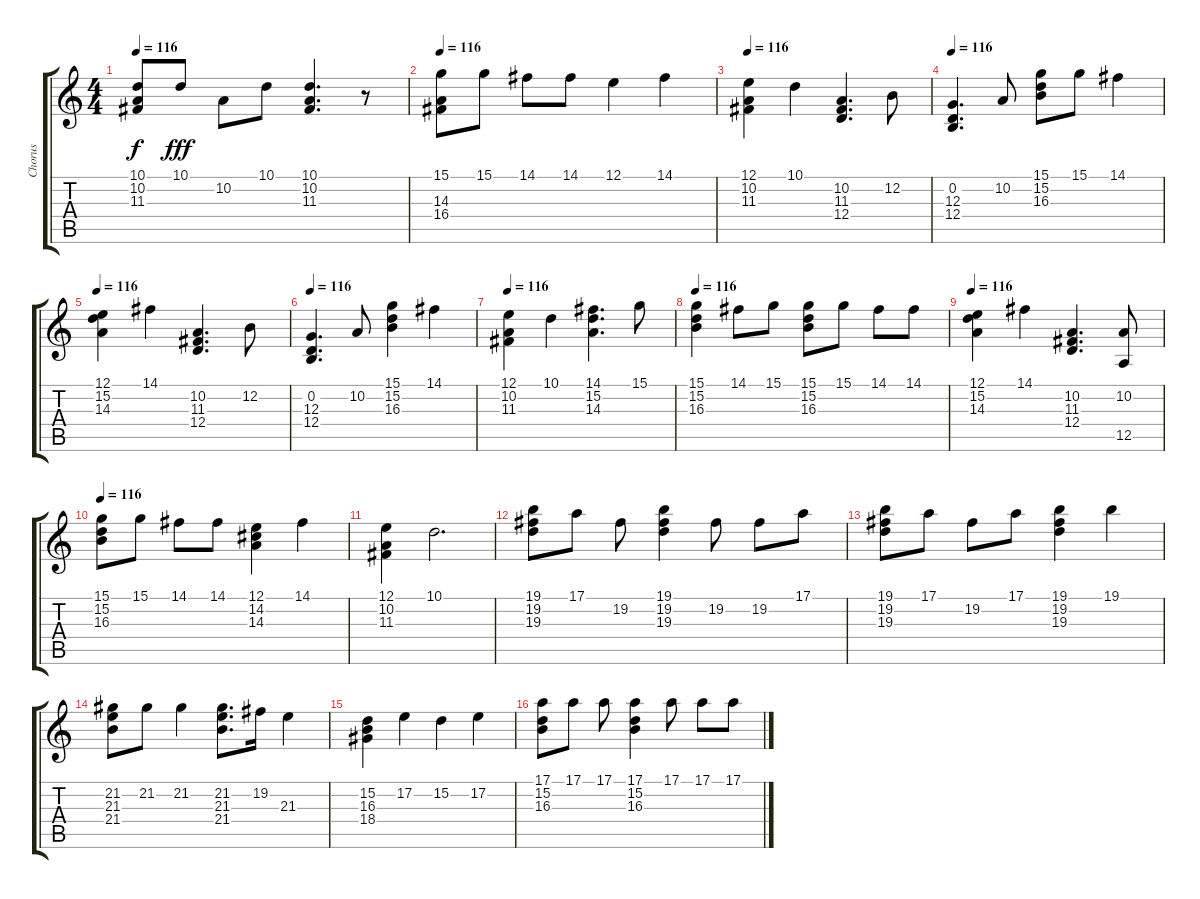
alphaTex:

\track ("Chorus" "Chorus") {instrument pad7halo}
\staff {score tabs}
\tuning (E4 B3 G3 D3 A2 E2) {hide}
\ts (4 4)
\tempo 116
\clef g2
\ks c
(10.1{t} 10.2{t} 11.3{t}).8{dy f} 10.1.8{dy fff} 10.2.8 10.1.8 (10.1 10.2 11.3).4{d} r.8 |
\tempo 116
(15.1 14.3 16.4).8 15.1.8 14.1.8 14.1.8 12.1.4 14.1.4 |
\tempo 116
(12.1 10.2 11.3).4 10.1.4 (10.2 11.3 12.4).4{d} 12.2.8 |
\tempo 116
(0.2 12.3 12.4).4{d} 10.2.8 (15.1 15.2 16.3).8 15.1.8 14.1.4 |
\tempo 116
(12.1 15.2 14.3).4 14.1.4 (10.2 11.3 12.4).4{d} 12.2.8 |
\tempo 116
(0.2 12.3 12.4).4{d} 10.2.8 (15.1 15.2 16.3).4 14.1.4 |
\tempo 116
(12.1 10.2 11.3).4 10.1.4 (14.1 15.2 14.3).4{d} 15.1.8 |
\tempo 116
(15.1 15.2 16.3).4 14.1.8 15.1.8 (15.1 15.2 16.3).8 15.1.8 14.1.8 14.1.8 |
\tempo 116
(12.1 15.2 14.3).4 14.1.4 (10.2 11.3 12.4).4{d} (10.2 12.5).8 |
\tempo 116
(15.1 15.2 16.3).8 15.1.8 14.1.8 14.1.8 (12.1 14.2 14.3).4 14.1.4 |
(12.1 10.2 11.3).4 10.1.2{d} |
(19.1 19.2 19.3).8 17.1.8 19.2.8 (19.1 19.2 19.3).4 19.2.8 19.2.8 17.1.8 |
(19.1 19.2 19.3).8 17.1.8 19.2.8 17.1.8 (19.1 19.2 19.3).4 19.1.4 |
(21.2 21.3 21.4).8 21.2.8 21.2.4 (21.2 21.3 21.4).8{d} 19.2.16 21.3.4 |
(15.2 16.3 18.4).4 17.2.4 15.2.4 17.2.4 |
(17.1 15.2 16.3).8 17.1.8 17.1.8 (17.1 15.2 16.3).4 17.1.8 17.1.8 17.1.8
